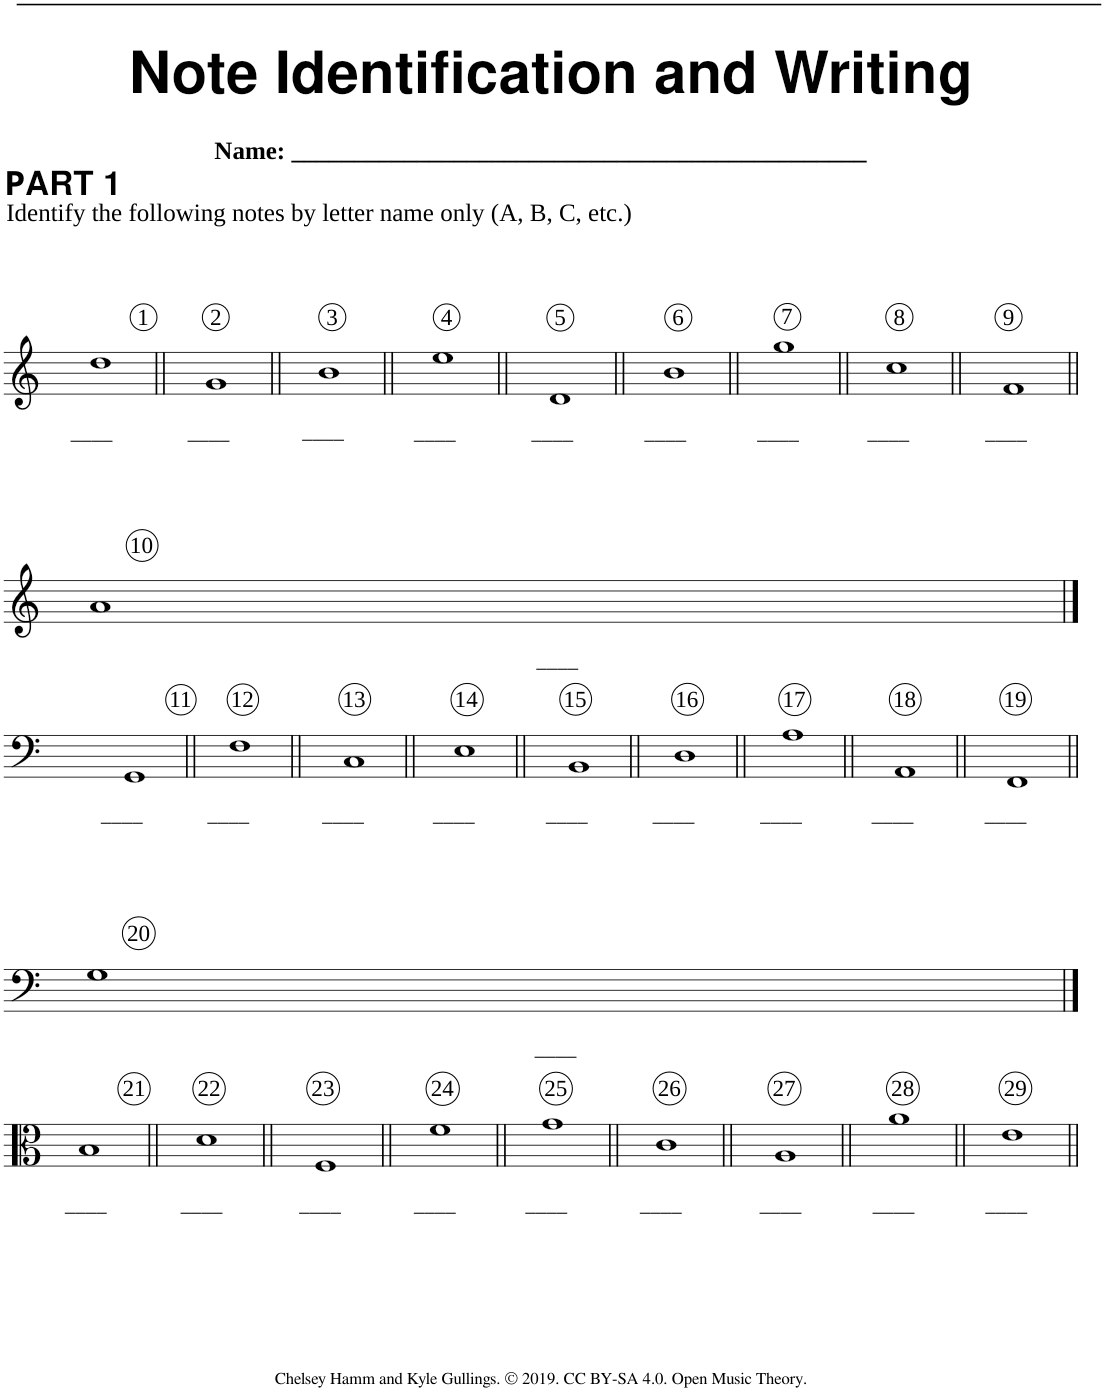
**kern
*part1
*staff1
*clefG2
*k[]
!!LO:REH:place=s1:a:cj:enc=circle:fs=11:t=1
=1
*^
1dd	2ryy
!	!LO:TX:b:t=____
.	2ryy
!!LO:REH:place=s1:a:cj:enc=circle:fs=11:t=2	!!
=2||	=2||
1g	2ryy
!	!LO:TX:b:t=____
.	2ryy
!!LO:REH:place=s1:a:cj:enc=circle:fs=11:t=3	!!
=3||	=3||
1b	2ryy
!	!LO:TX:b:t=____
.	2ryy
!!LO:REH:place=s1:a:cj:enc=circle:fs=11:t=4	!!
=4||	=4||
1ee	2ryy
!	!LO:TX:b:t=____
.	2ryy
!!LO:REH:place=s1:a:cj:enc=circle:fs=11:t=5	!!
=5||	=5||
1d	2ryy
!	!LO:TX:b:t=____
.	2ryy
!!LO:REH:place=s1:a:cj:enc=circle:fs=11:t=6	!!
=6||	=6||
1b	2ryy
!	!LO:TX:b:t=____
.	2ryy
!!LO:REH:place=s1:a:cj:enc=circle:fs=11:t=7	!!
=7||	=7||
1gg	2ryy
!	!LO:TX:b:t=____
.	2ryy
!!LO:REH:place=s1:a:cj:enc=circle:fs=11:t=8	!!
=8||	=8||
1cc	2ryy
!	!LO:TX:b:t=____
.	2ryy
!!LO:REH:place=s1:a:cj:enc=circle:fs=11:t=9	!!
=9||	=9||
1f	2ryy
!	!LO:TX:b:t=____
.	2ryy
!!LO:LB:g=z	!!
!!LO:REH:place=s1:a:cj:enc=circle:fs=11:t=10	!!
=10||	=10||
1a	2ryy
!	!LO:TX:b:t=____
.	2ryy
!!LO:LB:g=z	!!
!!LO:REH:place=s1:a:cj:enc=circle:fs=11:t=11	!!
==11	==11
*clefF4	*
1GG	2ryy
!	!LO:TX:b:t=____
.	2ryy
!!LO:REH:place=s1:a:cj:enc=circle:fs=11:t=12	!!
=12||	=12||
1F	2ryy
!	!LO:TX:b:t=____
.	2ryy
!!LO:REH:place=s1:a:cj:enc=circle:fs=11:t=13	!!
=13||	=13||
1C	2ryy
!	!LO:TX:b:t=____
.	2ryy
!!LO:REH:place=s1:a:cj:enc=circle:fs=11:t=14	!!
=14||	=14||
1E	2ryy
!	!LO:TX:b:t=____
.	2ryy
!!LO:REH:place=s1:a:cj:enc=circle:fs=11:t=15	!!
=15||	=15||
1BB	2ryy
!	!LO:TX:b:t=____
.	2ryy
!!LO:REH:place=s1:a:cj:enc=circle:fs=11:t=16	!!
=16||	=16||
1D	2ryy
!	!LO:TX:b:t=____
.	2ryy
!!LO:REH:place=s1:a:cj:enc=circle:fs=11:t=17	!!
=17||	=17||
1A	2ryy
!	!LO:TX:b:t=____
.	2ryy
!!LO:REH:place=s1:a:cj:enc=circle:fs=11:t=18	!!
=18||	=18||
1AA	2ryy
!	!LO:TX:b:t=____
.	2ryy
!!LO:REH:place=s1:a:cj:enc=circle:fs=11:t=19	!!
=19||	=19||
1FF	2ryy
!	!LO:TX:b:t=____
.	2ryy
!!LO:LB:g=z	!!
!!LO:REH:place=s1:a:cj:enc=circle:fs=11:t=20	!!
=20||	=20||
1G	2ryy
!	!LO:TX:b:t=____
.	2ryy
!!LO:LB:g=z	!!
!!LO:REH:place=s1:a:cj:enc=circle:fs=11:t=21	!!
==21	==21
*clefC3	*
1B	2ryy
!	!LO:TX:b:t=____
.	2ryy
!!LO:REH:place=s1:a:cj:enc=circle:fs=11:t=22	!!
=22||	=22||
1d	2ryy
!	!LO:TX:b:t=____
.	2ryy
!!LO:REH:place=s1:a:cj:enc=circle:fs=11:t=23	!!
=23||	=23||
1F	2ryy
!	!LO:TX:b:t=____
.	2ryy
!!LO:REH:place=s1:a:cj:enc=circle:fs=11:t=24	!!
=24||	=24||
1f	2ryy
!	!LO:TX:b:t=____
.	2ryy
!!LO:REH:place=s1:a:cj:enc=circle:fs=11:t=25	!!
=25||	=25||
1g	2ryy
!	!LO:TX:b:t=____
.	2ryy
!!LO:REH:place=s1:a:cj:enc=circle:fs=11:t=26	!!
=26||	=26||
1c	2ryy
!	!LO:TX:b:t=____
.	2ryy
!!LO:REH:place=s1:a:cj:enc=circle:fs=11:t=27	!!
=27||	=27||
1A	2ryy
!	!LO:TX:b:t=____
.	2ryy
!!LO:REH:place=s1:a:cj:enc=circle:fs=11:t=28	!!
=28||	=28||
1a	2ryy
!	!LO:TX:b:t=____
.	2ryy
!!LO:REH:place=s1:a:cj:enc=circle:fs=11:t=29	!!
=29||	=29||
1e	2ryy
!	!LO:TX:b:t=____
.	2ryy
*v	*v
=||
*-
